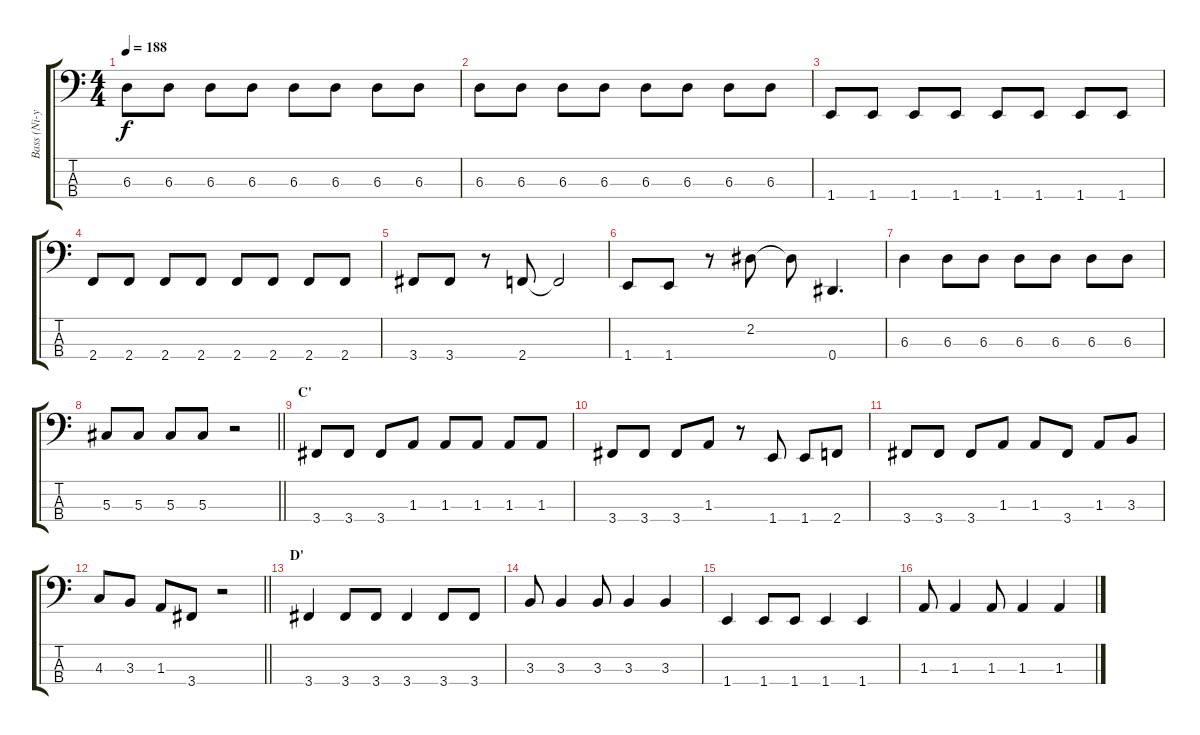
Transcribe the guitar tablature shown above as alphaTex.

\track ("Bass (Ni-ya)" "Bass (Ni-y") {instrument electricbasspick}
\staff {score tabs}
\tuning (Gb2 Db2 Ab1 Eb1) {hide}
\ts (4 4)
\tempo 188
\clef f4
\ks c
6.3.8{dy f} 6.3.8 6.3.8 6.3.8 6.3.8 6.3.8 6.3.8 6.3.8 |
6.3.8 6.3.8 6.3.8 6.3.8 6.3.8 6.3.8 6.3.8 6.3.8 |
1.4.8 1.4.8 1.4.8 1.4.8 1.4.8 1.4.8 1.4.8 1.4.8 |
2.4.8 2.4.8 2.4.8 2.4.8 2.4.8 2.4.8 2.4.8 2.4.8 |
3.4.8 3.4.8 r.8 2.4.8 2.4{t}.2 |
1.4.8 1.4.8 r.8 2.2.8 2.2{t}.8 0.4.4{d} |
6.3.4 6.3.8 6.3.8 6.3.8 6.3.8 6.3.8 6.3.8 |
\barLineRight lightlight
5.3.8 5.3.8 5.3.8 5.3.8 r.2 |
\section ("" "C'")
3.4.8 3.4.8 3.4.8 1.3.8 1.3.8 1.3.8 1.3.8 1.3.8 |
3.4.8 3.4.8 3.4.8 1.3.8 r.8 1.4.8 1.4.8 2.4.8 |
3.4.8 3.4.8 3.4.8 1.3.8 1.3.8 3.4.8 1.3.8 3.3.8 |
\barLineRight lightlight
4.3.8 3.3.8 1.3.8 3.4.8 r.2 |
\section ("" "D'")
3.4.4 3.4.8 3.4.8 3.4.4 3.4.8 3.4.8 |
3.3.8 3.3.4 3.3.8 3.3.4 3.3.4 |
1.4.4 1.4.8 1.4.8 1.4.4 1.4.4 |
1.3.8 1.3.4 1.3.8 1.3.4 1.3.4
